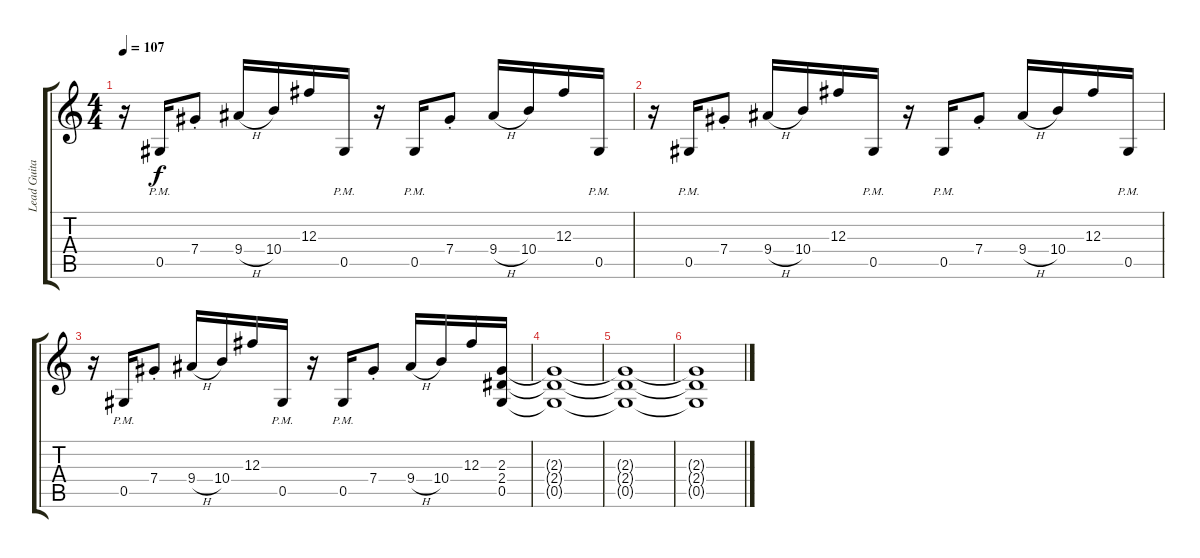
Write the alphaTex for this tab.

\track ("Lead Guitar   " "Lead Guita") {instrument overdrivenguitar}
\staff {score tabs}
\tuning (Eb4 Bb3 Gb3 Db3 Ab2 Eb2) {hide}
\ts (4 4)
\tempo 107
\clef g2
\ks c
r.16{dy f} 0.5{pm}.16 7.4{st}.8 9.4{h}.16 10.4.16 12.3.16 0.5{pm}.16 r.16 0.5{pm}.16 7.4{st}.8 9.4{h}.16 10.4.16 12.3.16 0.5{pm}.16 |
r.16 0.5{pm}.16 7.4{st}.8 9.4{h}.16 10.4.16 12.3.16 0.5{pm}.16 r.16 0.5{pm}.16 7.4{st}.8 9.4{h}.16 10.4.16 12.3.16 0.5{pm}.16 |
r.16 0.5{pm}.16 7.4{st}.8 9.4{h}.16 10.4.16 12.3.16 0.5{pm}.16 r.16 0.5{pm}.16 7.4{st}.8 9.4{h}.16 10.4.16 12.3.16 (2.3 2.4 0.5).16 |
(2.3{t} 2.4{t} 0.5{t}).1 |
(2.3{t} 2.4{t} 0.5{t}).1 |
(2.3{t} 2.4{t} 0.5{t}).1
